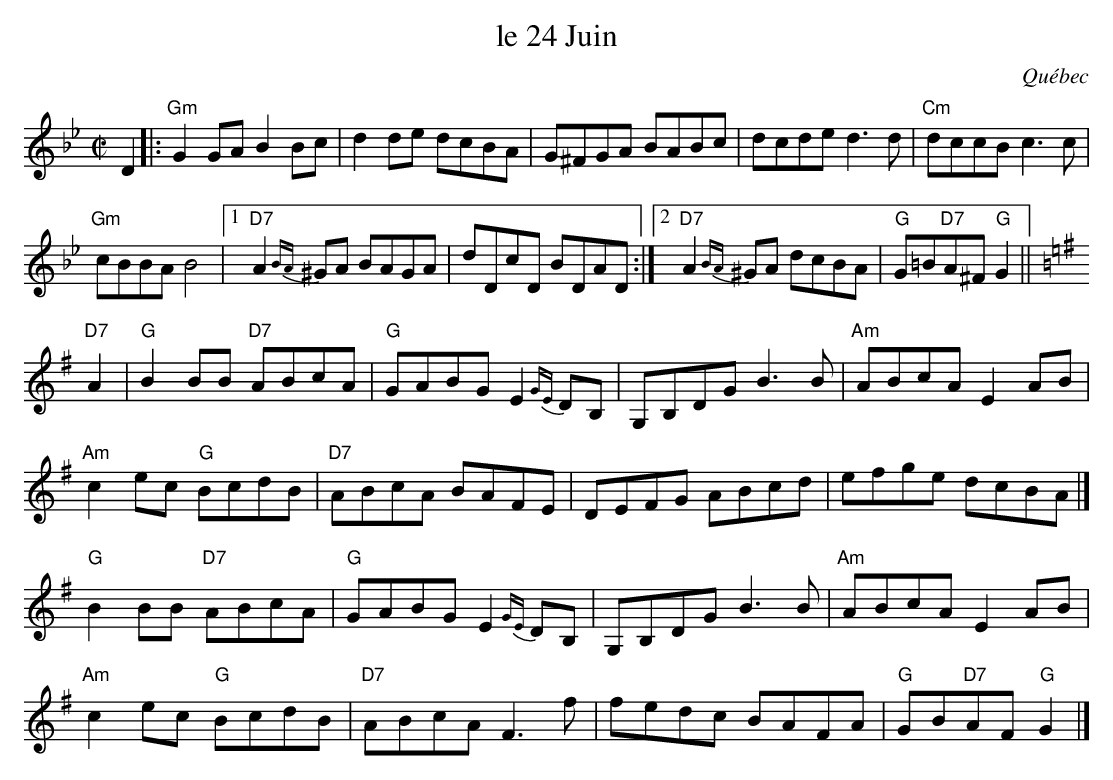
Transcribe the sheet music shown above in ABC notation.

X:1
T: le 24 Juin
O: Qu\'ebec
M: C|
L: 1/8
K: Gm
D2 \
|: "Gm"G2GA B2Bc | d2de dcBA | G^FGA BABc | dcde d3d | "Cm"dccB c3c |
"Gm"cBBA B4 |[1 "D7"A2{BA} ^GA BAGA | dDcD BDAD :|[2 "D7"A2{BA} ^GA dcBA |\
"G"G=B"D7"A^F "G"G2 ||%[K:G=B=e^f]
K: G
"D7"A2 | "G"B2BB "D7"ABcA | "G"GABG E2{GE} DB, | G,B,DG B3B | "Am"ABcA E2AB |
"Am"c2ec "G"BcdB | "D7"ABcA BAFE | DEFG ABcd | efge dcBA |]
 "G"B2BB "D7"ABcA | "G"GABG E2{GE} DB, | G,B,DG B3B | "Am"ABcA E2AB |
"Am"c2ec "G"BcdB | "D7"ABcA F3f | fedc BAFA | "G"GB"D7"AF "G"G2 |]
